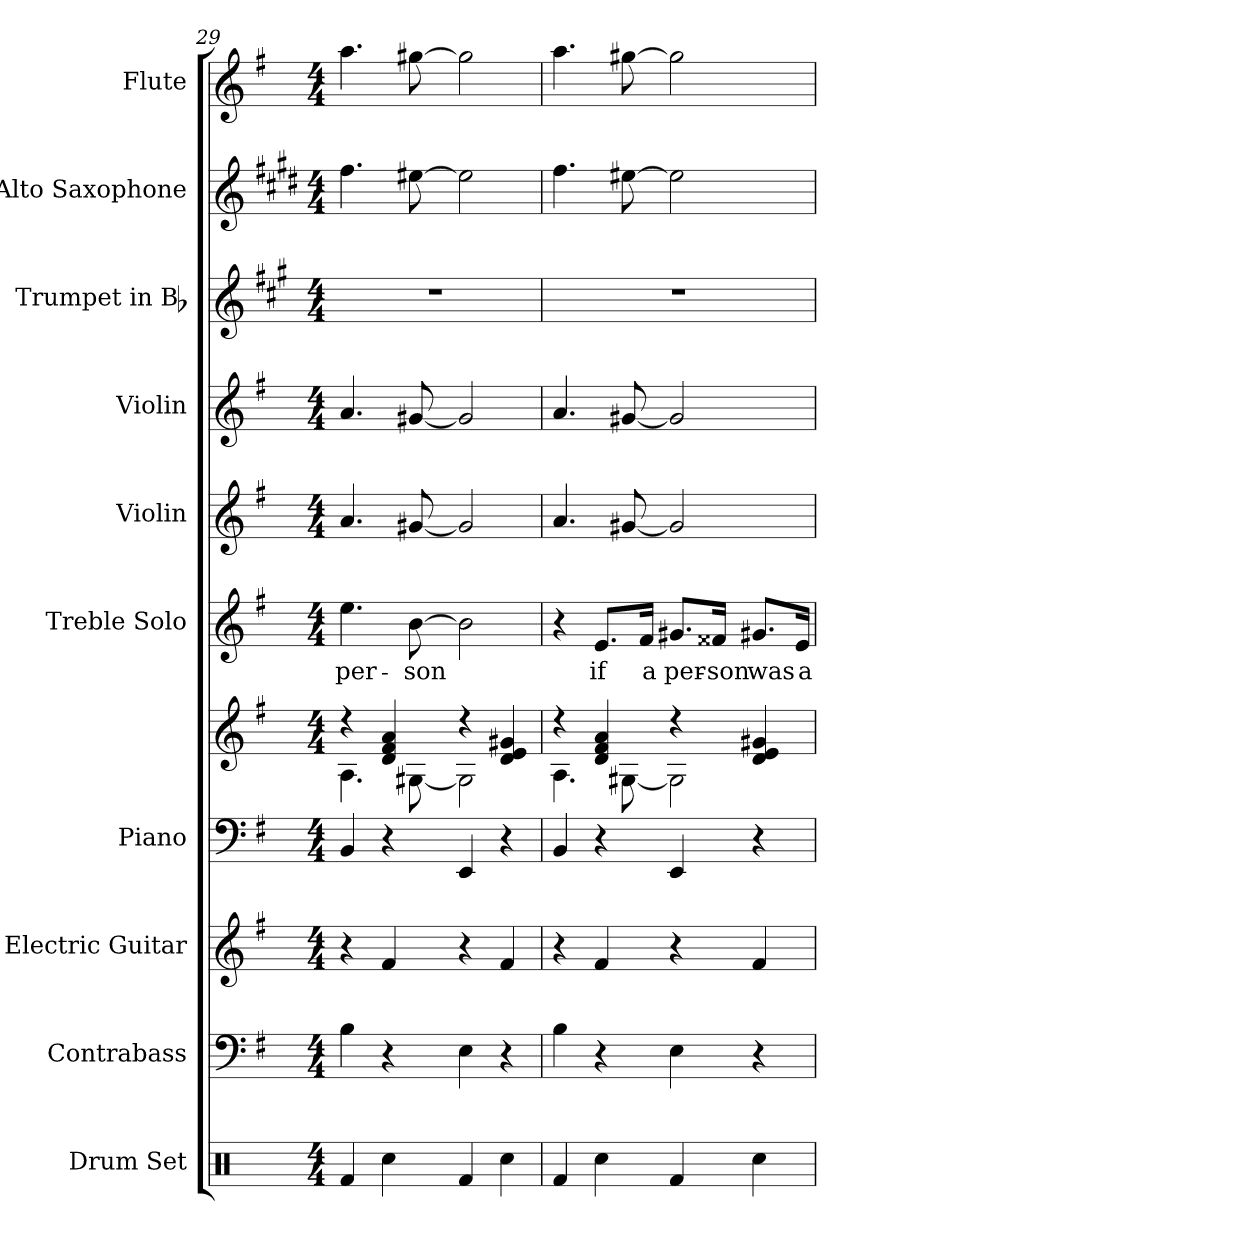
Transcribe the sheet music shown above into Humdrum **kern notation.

**kern	**kern	**kern	**kern	**kern	**kern	**text	**kern	**kern	**kern	**kern	**kern
*part10	*part9	*part8	*part7	*part7	*part6	*part6	*part5	*part4	*part3	*part2	*part1
*staff11	*staff10	*staff9	*staff8	*staff7	*staff6	*staff6	*staff5	*staff4	*staff3	*staff2	*staff1
*I"Drum Set	*I"Contrabass	*I"Electric Guitar	*I"Piano	*	*I"Treble Solo	*	*I"Violin	*I"Violin	*I"Trumpet in Bb	*I"Alto Saxophone	*I"Flute
*I'Dr.	*I'Cb.	*I'E. Gtr.	*I'Pno.	*	*I'Tr. Solo	*	*I'Vln.	*I'Vln.	*I'Tpt.	*I'Alto Sax.	*I'Fl.
*clefX	*clefF4	*clefG2	*clefF4	*clefG2	*clefG2	*	*clefG2	*clefG2	*clefG2	*clefG2	*clefG2
*	*ITrd7c12	*ITrd7c12	*	*	*	*	*	*	*ITrd1c2	*ITrd5c9	*
*k[]	*k[f#]	*k[f#]	*k[f#]	*k[f#]	*k[f#]	*	*k[f#]	*k[f#]	*k[f#]	*k[f#]	*k[f#]
*C:	*G:	*G:	*G:	*G:	*G:	*	*G:	*G:	*G:	*G:	*G:
*M4/4	*M4/4	*M4/4	*M4/4	*M4/4	*M4/4	*	*M4/4	*M4/4	*M4/4	*M4/4	*M4/4
=29	=29	=29	=29	=29	=29	=29	=29	=29	=29	=29	=29
*	*	*	*	*^	*	*	*	*	*	*	*
!	!	!	!	!	!	!	!LO:LY:b:color=#000000	!	!	!	!	!
4Rfi/	4BBi\	4r	4BBi/	4r	4.Ai\	4.eei\	per-	4.ai/	4.ai/	1r	4.ai\	4.aai\
4Rcci\	4r	4F#i/	4r	4di/ 4f#i 4ai	.	.	.	.	.	.	.	.
!	!	!	!	!	!	!	!LO:LY:b:color=#000000	!	!	!	!	!
.	.	.	.	.	[<8G#Xi\	[>8bi\	-son	[<8g#Xi/	[<8g#Xi/	.	[>8g#Xi\	[>8gg#Xi\
4Rfi/	4EEi\	4r	4EEi/	4r	2G#i\]	2bi\]	.	2g#i/]	2g#i/]	.	2g#i\]	2gg#i\]
4Rcci\	4r	4F#i/	4r	4di/ 4ei 4g#Xi	.	.	.	.	.	.	.	.
=30	=30	=30	=30	=30	=30	=30	=30	=30	=30	=30	=30	=30
4Rfi/	4BBi\	4r	4BBi/	4r	4.Ai\	4r	.	4.ai/	4.ai/	1r	4.ai\	4.aai\
!	!	!	!	!	!	!	!LO:LY:b:color=#000000	!	!	!	!	!
4Rcci\	4r	4F#i/	4r	4di/ 4f#i 4ai	.	8.ei/L	if	.	.	.	.	.
.	.	.	.	.	[<8G#Xi\	.	.	[<8g#Xi/	[<8g#Xi/	.	[>8g#Xi\	[>8gg#Xi\
!	!	!	!	!	!	!	!LO:LY:b:color=#000000	!	!	!	!	!
.	.	.	.	.	.	16f#i/Jk	a	.	.	.	.	.
!	!	!	!	!	!	!	!LO:LY:b:color=#000000	!	!	!	!	!
4Rfi/	4EEi\	4r	4EEi/	4r	2G#i\]	8.g#Xi/L	per-	2g#i/]	2g#i/]	.	2g#i\]	2gg#i\]
!	!	!	!	!	!	!	!LO:LY:b:color=#000000	!	!	!	!	!
.	.	.	.	.	.	16f##Xi/Jk	-son	.	.	.	.	.
!	!	!	!	!	!	!	!LO:LY:b:color=#000000	!	!	!	!	!
4Rcci\	4r	4F#i/	4r	4di/ 4ei 4g#Xi	.	8.g#Xi/L	was	.	.	.	.	.
!	!	!	!	!	!	!	!LO:LY:b:color=#000000	!	!	!	!	!
.	.	.	.	.	.	16ei/Jk	a	.	.	.	.	.
*	*	*	*	*v	*v	*	*	*	*	*	*	*
=	=	=	=	=	=	=	=	=	=	=	=
*-	*-	*-	*-	*-	*-	*-	*-	*-	*-	*-	*-
